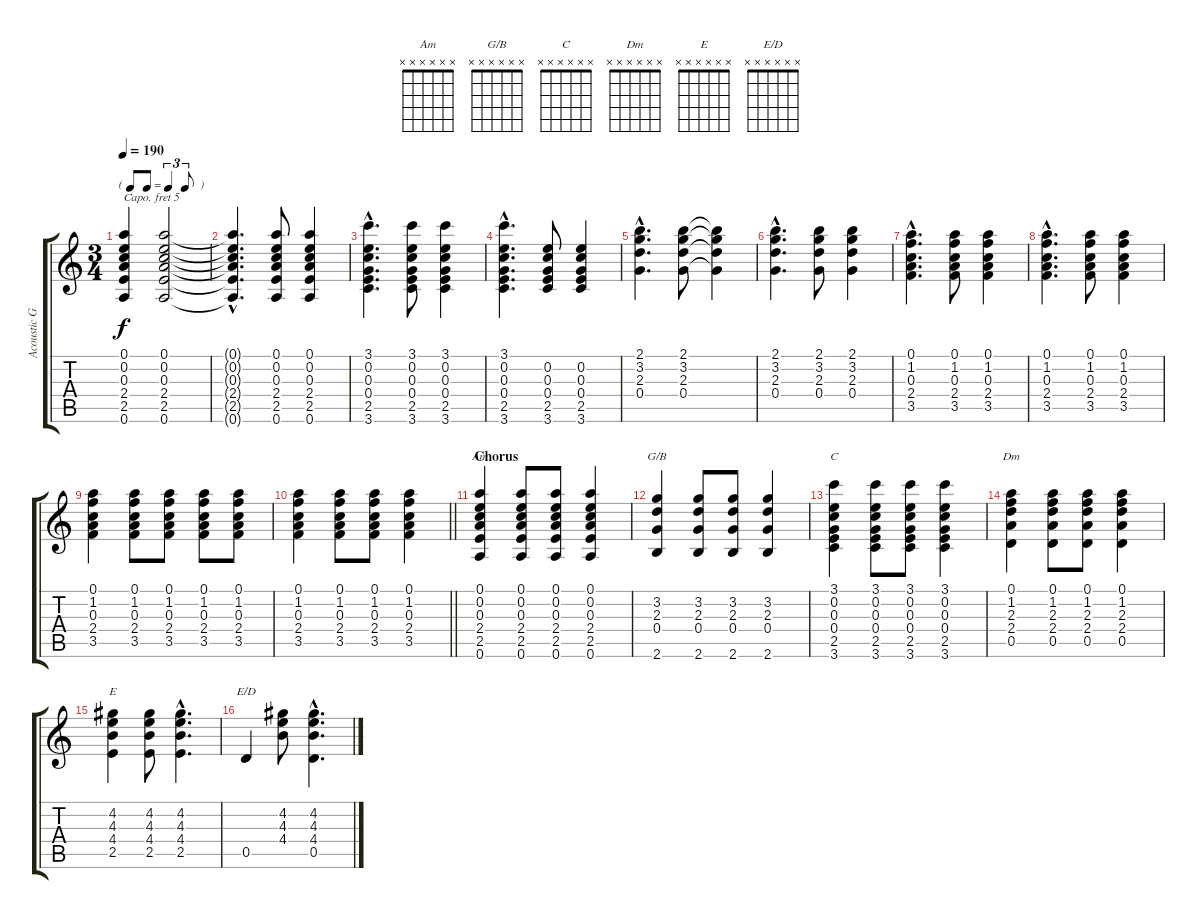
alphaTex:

\track ("Acoustic Guitar" "Acoustic G") {instrument acousticguitarsteel}
\staff {score tabs}
\capo 5
\tuning (E4 B3 G3 D3 A2 E2) {hide}
\chord ("Am" x x x x x x) {firstfret 0}
\chord ("G/B" x x x x x x) {firstfret 0}
\chord ("C" x x x x x x) {firstfret 0}
\chord ("Dm" x x x x x x) {firstfret 0}
\chord ("E" x x x x x x) {firstfret 0}
\chord ("E/D" x x x x x x) {firstfret 0}
\ts (3 4)
\tf triplet8th
\tempo 190
\clef g2
\ks c
(0.1{t} 0.2{t} 0.3{t} 2.4{t} 2.5{t} 0.6{t}).4{dy f} (0.1 0.2 0.3 2.4 2.5 0.6).2 |
(0.1{hac t} 0.2{hac t} 0.3{hac t} 2.4{hac t} 2.5{hac t} 0.6{hac t}).4{d} (0.1 0.2 0.3 2.4 2.5 0.6).8 (0.1 0.2 0.3 2.4 2.5 0.6).4 |
(3.1{hac} 0.2{hac} 0.3{hac} 0.4{hac} 2.5{hac} 3.6{hac}).4{d} (3.1 0.2 0.3 0.4 2.5 3.6).8 (3.1 0.2 0.3 0.4 2.5 3.6).4 |
(3.1{hac} 0.2{hac} 0.3{hac} 0.4{hac} 2.5{hac} 3.6{hac}).4{d} (0.2 0.3 0.4 2.5 3.6).8 (0.2 0.3 0.4 2.5 3.6).4 |
(2.1{hac} 3.2{hac} 2.3{hac} 0.4{hac}).4{d} (2.1 3.2 2.3 0.4).8 (2.1{t} 3.2{t} 2.3{t} 0.4{t}).4 |
(2.1{hac} 3.2{hac} 2.3{hac} 0.4{hac}).4{d} (2.1 3.2 2.3 0.4).8 (2.1 3.2 2.3 0.4).4 |
(0.1{hac} 1.2{hac} 0.3{hac} 2.4{hac} 3.5{hac}).4{d} (0.1 1.2 0.3 2.4 3.5).8 (0.1 1.2 0.3 2.4 3.5).4 |
(0.1{hac} 1.2{hac} 0.3{hac} 2.4{hac} 3.5{hac}).4{d} (0.1 1.2 0.3 2.4 3.5).8 (0.1 1.2 0.3 2.4 3.5).4 |
(0.1 1.2 0.3 2.4 3.5).4 (0.1 1.2 0.3 2.4 3.5).8 (0.1 1.2 0.3 2.4 3.5).8 (0.1 1.2 0.3 2.4 3.5).8 (0.1 1.2 0.3 2.4 3.5).8 |
\barLineRight lightlight
(0.1 1.2 0.3 2.4 3.5).4 (0.1 1.2 0.3 2.4 3.5).8 (0.1 1.2 0.3 2.4 3.5).8 (0.1 1.2 0.3 2.4 3.5).4 |
\section ("" "Chorus")
(0.1 0.2 0.3 2.4 2.5 0.6).4{ch "Am"} (0.1 0.2 0.3 2.4 2.5 0.6).8 (0.1 0.2 0.3 2.4 2.5 0.6).8 (0.1 0.2 0.3 2.4 2.5 0.6).4 |
(3.2 2.3 0.4 2.6).4{ch "G/B"} (3.2 2.3 0.4 2.6).8 (3.2 2.3 0.4 2.6).8 (3.2 2.3 0.4 2.6).4 |
(3.1 0.2 0.3 0.4 2.5 3.6).4{ch "C"} (3.1 0.2 0.3 0.4 2.5 3.6).8 (3.1 0.2 0.3 0.4 2.5 3.6).8 (3.1 0.2 0.3 0.4 2.5 3.6).4 |
(0.1 1.2 2.3 2.4 0.5).4{ch "Dm"} (0.1 1.2 2.3 2.4 0.5).8 (0.1 1.2 2.3 2.4 0.5).8 (0.1 1.2 2.3 2.4 0.5).4 |
(4.2 4.3 4.4 2.5).4{ch "E"} (4.2 4.3 4.4 2.5).8 (4.2{hac} 4.3{hac} 4.4{hac} 2.5{hac}).4{d} |
0.5.4{ch "E/D"} (4.2 4.3 4.4).8 (4.2{hac} 4.3{hac} 4.4{hac} 0.5{hac}).4{d}
